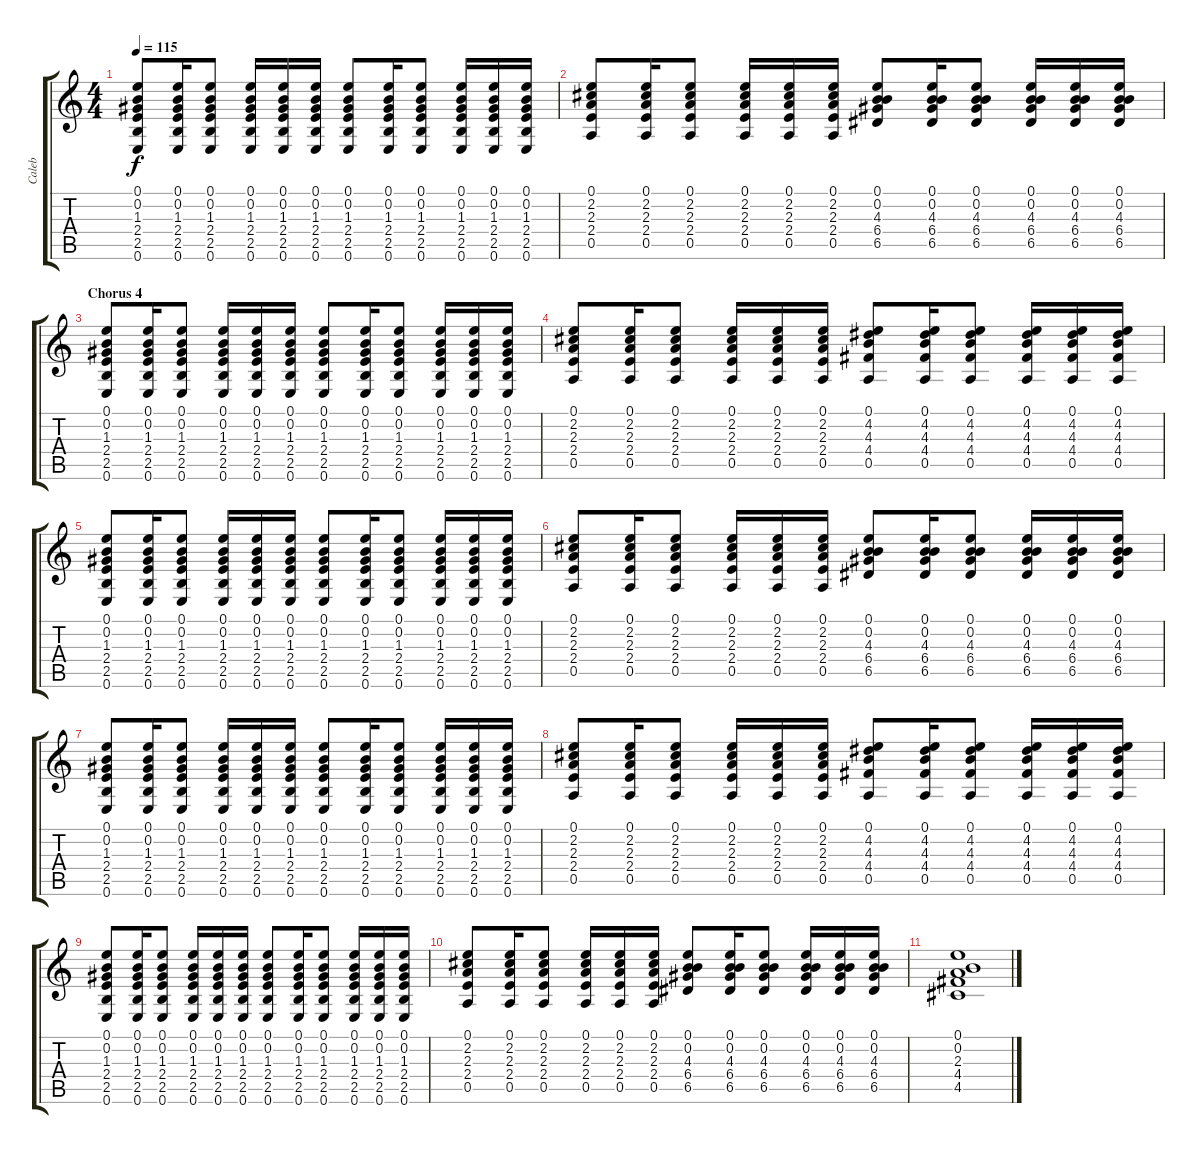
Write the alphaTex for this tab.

\track ("Caleb" "Caleb") {instrument electricguitarclean}
\staff {score tabs}
\tuning (E4 B3 G3 D3 A2 E2) {hide}
\ts (4 4)
\tempo 115
\clef g2
\ks c
(0.1 0.2 1.3 2.4 2.5 0.6).8{dy f} (0.1 0.2 1.3 2.4 2.5 0.6).16 (0.1 0.2 1.3 2.4 2.5 0.6).8 (0.1 0.2 1.3 2.4 2.5 0.6).16 (0.1 0.2 1.3 2.4 2.5 0.6).16 (0.1 0.2 1.3 2.4 2.5 0.6).16 (0.1 0.2 1.3 2.4 2.5 0.6).8 (0.1 0.2 1.3 2.4 2.5 0.6).16 (0.1 0.2 1.3 2.4 2.5 0.6).8 (0.1 0.2 1.3 2.4 2.5 0.6).16 (0.1 0.2 1.3 2.4 2.5 0.6).16 (0.1 0.2 1.3 2.4 2.5 0.6).16 |
(0.1 2.2 2.3 2.4 0.5).8 (0.1 2.2 2.3 2.4 0.5).16 (0.1 2.2 2.3 2.4 0.5).8 (0.1 2.2 2.3 2.4 0.5).16 (0.1 2.2 2.3 2.4 0.5).16 (0.1 2.2 2.3 2.4 0.5).16 (0.1 0.2 4.3 6.4 6.5).8 (0.1 0.2 4.3 6.4 6.5).16 (0.1 0.2 4.3 6.4 6.5).8 (0.1 0.2 4.3 6.4 6.5).16 (0.1 0.2 4.3 6.4 6.5).16 (0.1 0.2 4.3 6.4 6.5).16 |
\section ("" "Chorus 4")
(0.1 0.2 1.3 2.4 2.5 0.6).8 (0.1 0.2 1.3 2.4 2.5 0.6).16 (0.1 0.2 1.3 2.4 2.5 0.6).8 (0.1 0.2 1.3 2.4 2.5 0.6).16 (0.1 0.2 1.3 2.4 2.5 0.6).16 (0.1 0.2 1.3 2.4 2.5 0.6).16 (0.1 0.2 1.3 2.4 2.5 0.6).8 (0.1 0.2 1.3 2.4 2.5 0.6).16 (0.1 0.2 1.3 2.4 2.5 0.6).8 (0.1 0.2 1.3 2.4 2.5 0.6).16 (0.1 0.2 1.3 2.4 2.5 0.6).16 (0.1 0.2 1.3 2.4 2.5 0.6).16 |
(0.1 2.2 2.3 2.4 0.5).8 (0.1 2.2 2.3 2.4 0.5).16 (0.1 2.2 2.3 2.4 0.5).8 (0.1 2.2 2.3 2.4 0.5).16 (0.1 2.2 2.3 2.4 0.5).16 (0.1 2.2 2.3 2.4 0.5).16 (0.1 4.2 4.3 4.4 0.5).8 (0.1 4.2 4.3 4.4 0.5).16 (0.1 4.2 4.3 4.4 0.5).8 (0.1 4.2 4.3 4.4 0.5).16 (0.1 4.2 4.3 4.4 0.5).16 (0.1 4.2 4.3 4.4 0.5).16 |
(0.1 0.2 1.3 2.4 2.5 0.6).8 (0.1 0.2 1.3 2.4 2.5 0.6).16 (0.1 0.2 1.3 2.4 2.5 0.6).8 (0.1 0.2 1.3 2.4 2.5 0.6).16 (0.1 0.2 1.3 2.4 2.5 0.6).16 (0.1 0.2 1.3 2.4 2.5 0.6).16 (0.1 0.2 1.3 2.4 2.5 0.6).8 (0.1 0.2 1.3 2.4 2.5 0.6).16 (0.1 0.2 1.3 2.4 2.5 0.6).8 (0.1 0.2 1.3 2.4 2.5 0.6).16 (0.1 0.2 1.3 2.4 2.5 0.6).16 (0.1 0.2 1.3 2.4 2.5 0.6).16 |
(0.1 2.2 2.3 2.4 0.5).8 (0.1 2.2 2.3 2.4 0.5).16 (0.1 2.2 2.3 2.4 0.5).8 (0.1 2.2 2.3 2.4 0.5).16 (0.1 2.2 2.3 2.4 0.5).16 (0.1 2.2 2.3 2.4 0.5).16 (0.1 0.2 4.3 6.4 6.5).8 (0.1 0.2 4.3 6.4 6.5).16 (0.1 0.2 4.3 6.4 6.5).8 (0.1 0.2 4.3 6.4 6.5).16 (0.1 0.2 4.3 6.4 6.5).16 (0.1 0.2 4.3 6.4 6.5).16 |
(0.1 0.2 1.3 2.4 2.5 0.6).8 (0.1 0.2 1.3 2.4 2.5 0.6).16 (0.1 0.2 1.3 2.4 2.5 0.6).8 (0.1 0.2 1.3 2.4 2.5 0.6).16 (0.1 0.2 1.3 2.4 2.5 0.6).16 (0.1 0.2 1.3 2.4 2.5 0.6).16 (0.1 0.2 1.3 2.4 2.5 0.6).8 (0.1 0.2 1.3 2.4 2.5 0.6).16 (0.1 0.2 1.3 2.4 2.5 0.6).8 (0.1 0.2 1.3 2.4 2.5 0.6).16 (0.1 0.2 1.3 2.4 2.5 0.6).16 (0.1 0.2 1.3 2.4 2.5 0.6).16 |
(0.1 2.2 2.3 2.4 0.5).8 (0.1 2.2 2.3 2.4 0.5).16 (0.1 2.2 2.3 2.4 0.5).8 (0.1 2.2 2.3 2.4 0.5).16 (0.1 2.2 2.3 2.4 0.5).16 (0.1 2.2 2.3 2.4 0.5).16 (0.1 4.2 4.3 4.4 0.5).8 (0.1 4.2 4.3 4.4 0.5).16 (0.1 4.2 4.3 4.4 0.5).8 (0.1 4.2 4.3 4.4 0.5).16 (0.1 4.2 4.3 4.4 0.5).16 (0.1 4.2 4.3 4.4 0.5).16 |
(0.1 0.2 1.3 2.4 2.5 0.6).8 (0.1 0.2 1.3 2.4 2.5 0.6).16 (0.1 0.2 1.3 2.4 2.5 0.6).8 (0.1 0.2 1.3 2.4 2.5 0.6).16 (0.1 0.2 1.3 2.4 2.5 0.6).16 (0.1 0.2 1.3 2.4 2.5 0.6).16 (0.1 0.2 1.3 2.4 2.5 0.6).8 (0.1 0.2 1.3 2.4 2.5 0.6).16 (0.1 0.2 1.3 2.4 2.5 0.6).8 (0.1 0.2 1.3 2.4 2.5 0.6).16 (0.1 0.2 1.3 2.4 2.5 0.6).16 (0.1 0.2 1.3 2.4 2.5 0.6).16 |
(0.1 2.2 2.3 2.4 0.5).8 (0.1 2.2 2.3 2.4 0.5).16 (0.1 2.2 2.3 2.4 0.5).8 (0.1 2.2 2.3 2.4 0.5).16 (0.1 2.2 2.3 2.4 0.5).16 (0.1 2.2 2.3 2.4 0.5).16 (0.1 0.2 4.3 6.4 6.5).8 (0.1 0.2 4.3 6.4 6.5).16 (0.1 0.2 4.3 6.4 6.5).8 (0.1 0.2 4.3 6.4 6.5).16 (0.1 0.2 4.3 6.4 6.5).16 (0.1 0.2 4.3 6.4 6.5).16 |
(0.1 0.2 2.3 4.4 4.5).1
